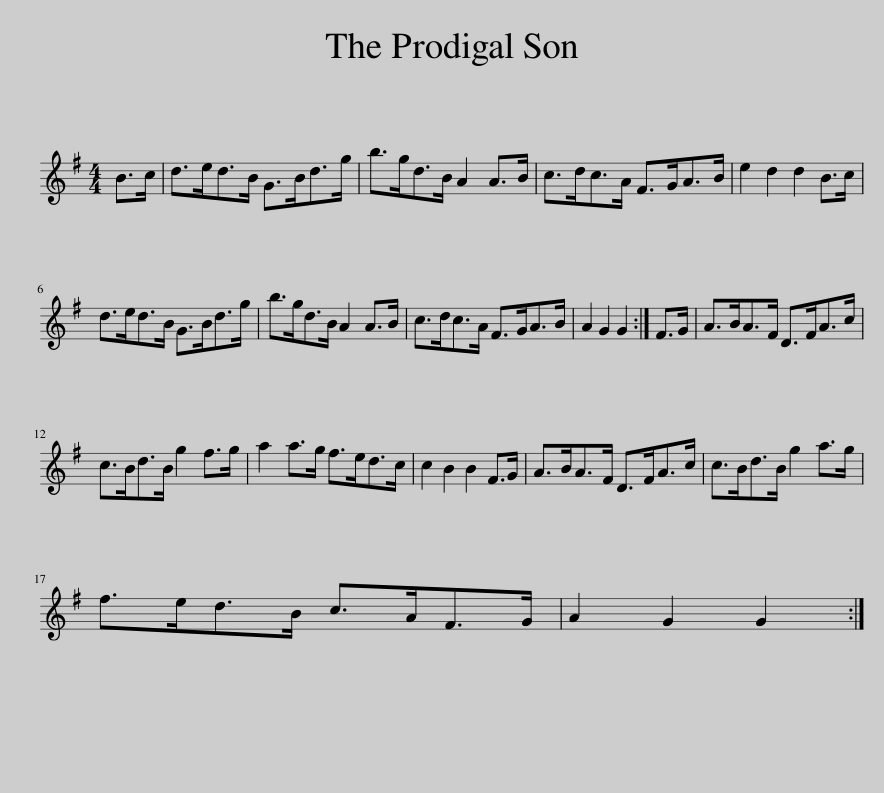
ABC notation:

X:1
L:1/8
M:4/4
I:linebreak $
K:G
V:1 treble
V:1
 B>c | d>ed>B G>Bd>g | b>gd>B A2 A>B | c>dc>A F>GA>B | e2 d2 d2 B>c |$ %5
 d>ed>B G>Bd>g | b>gd>B A2 A>B | c>dc>A F>GA>B | A2 G2 G2 :| F>G | %10
 A>BA>F D>FA>c |$ c>Bd>B g2 f>g | a2 a>g f>ed>c | c2 B2 B2 F>G | A>BA>F D>FA>c | %15
 c>Bd>B g2 a>g |$ f>ed>B c>AF>G | A2 G2 G2 :| %18
